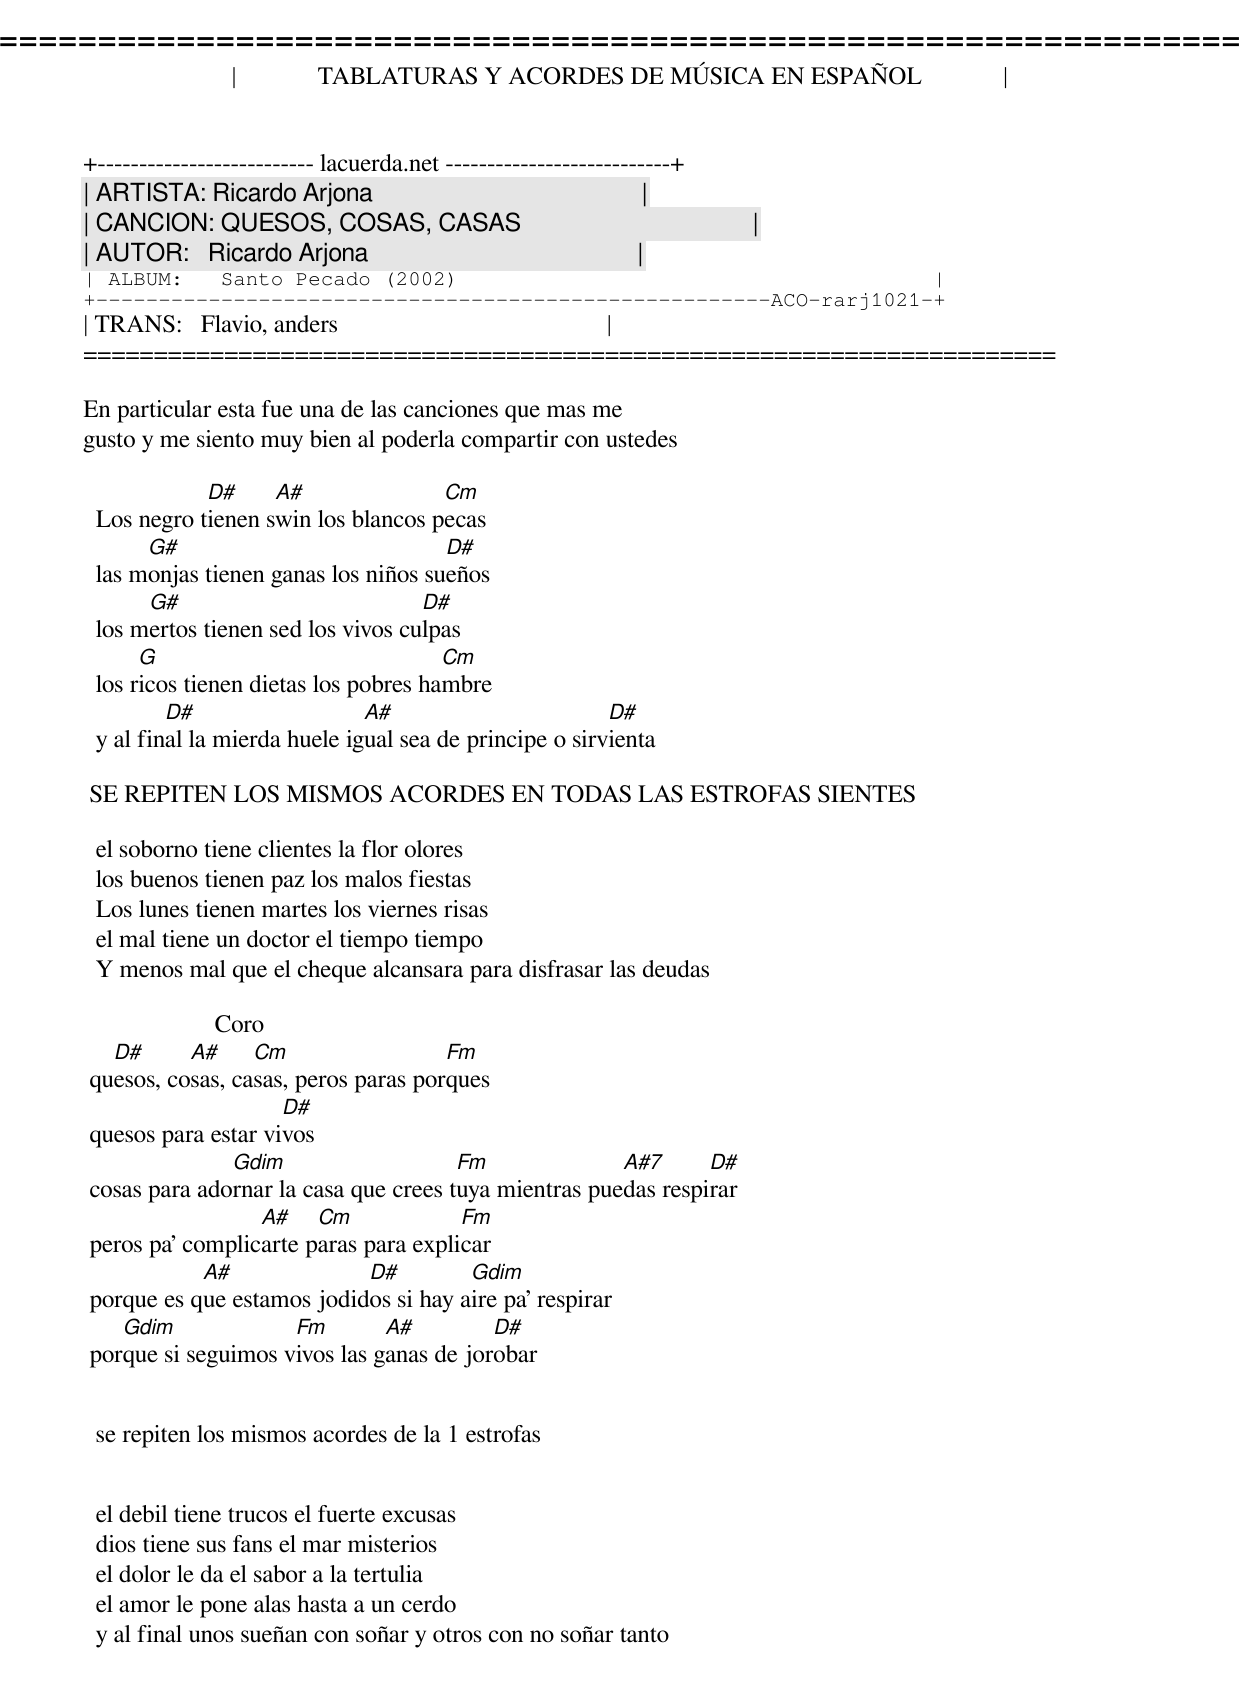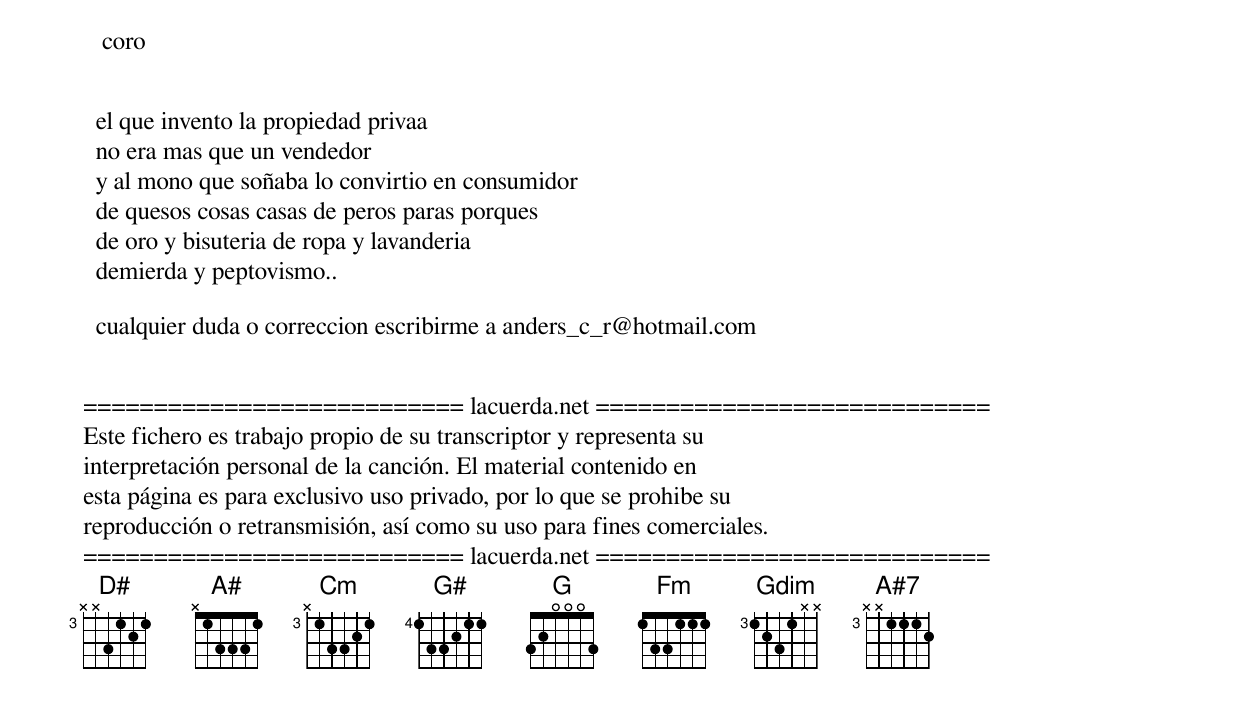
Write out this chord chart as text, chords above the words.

=====================================================================
|             TABLATURAS Y ACORDES DE MÚSICA EN ESPAÑOL             |
+-------------------------- lacuerda.net ---------------------------+
| ARTISTA: Ricardo Arjona                                           |
| CANCION: QUESOS, COSAS, CASAS                                     |
| AUTOR:   Ricardo Arjona                                           |
| ALBUM:   Santo Pecado (2002)                                      |
+------------------------------------------------------ACO-rarj1021-+
| TRANS:   Flavio, anders                                           |
=====================================================================

En particular esta fue una de las canciones que mas me
gusto y me siento muy bien al poderla compartir con ustedes

             D#     A#               Cm
  Los negro tienen swin los blancos pecas
       G#                             D#
  las monjas tienen ganas los niños sueños
       G#                           D#
  los mertos tienen sed los vivos culpas
       G                               Cm
  los ricos tienen dietas los pobres hambre
          D#                   A#                        D#
  y al final la mierda huele igual sea de principe o sirvienta

 SE REPITEN LOS MISMOS ACORDES EN TODAS LAS ESTROFAS SIENTES

  el soborno tiene clientes la flor olores
  los buenos tienen paz los malos fiestas
  Los lunes tienen martes los viernes risas
  el mal tiene un doctor el tiempo tiempo
  Y menos mal que el cheque alcansara para disfrasar las deudas

                     Coro
   D#      A#     Cm                  Fm
 quesos, cosas, casas, peros paras porques
                     D#
 quesos para estar vivos
               Gdim                    Fm              A#7      D#
 cosas para adornar la casa que crees tuya mientras puedas respirar
                  A#    Cm             Fm
 peros pa' complicarte paras para explicar
            A#              D#         Gdim
 porque es que estamos jodidos si hay aire pa' respirar
    Gdim             Fm        A#         D#
 porque si seguimos vivos las ganas de jorobar


  se repiten los mismos acordes de la 1 estrofas


  el debil tiene trucos el fuerte excusas
  dios tiene sus fans el mar misterios
  el dolor le da el sabor a la tertulia
  el amor le pone alas hasta a un cerdo
  y al final unos sueñan con soñar y otros con no soñar tanto

   coro


  el que invento la propiedad privaa
  no era mas que un vendedor
  y al mono que soñaba lo convirtio en consumidor
  de quesos cosas casas de peros paras porques
  de oro y bisuteria de ropa y lavanderia
  demierda y peptovismo..

  cualquier duda o correccion escribirme a anders_c_r@hotmail.com


=========================== lacuerda.net ============================
Este fichero es trabajo propio de su transcriptor y representa su
interpretación personal de la canción. El material contenido en
esta página es para exclusivo uso privado, por lo que se prohibe su
reproducción o retransmisión, así como su uso para fines comerciales.
=========================== lacuerda.net ============================
